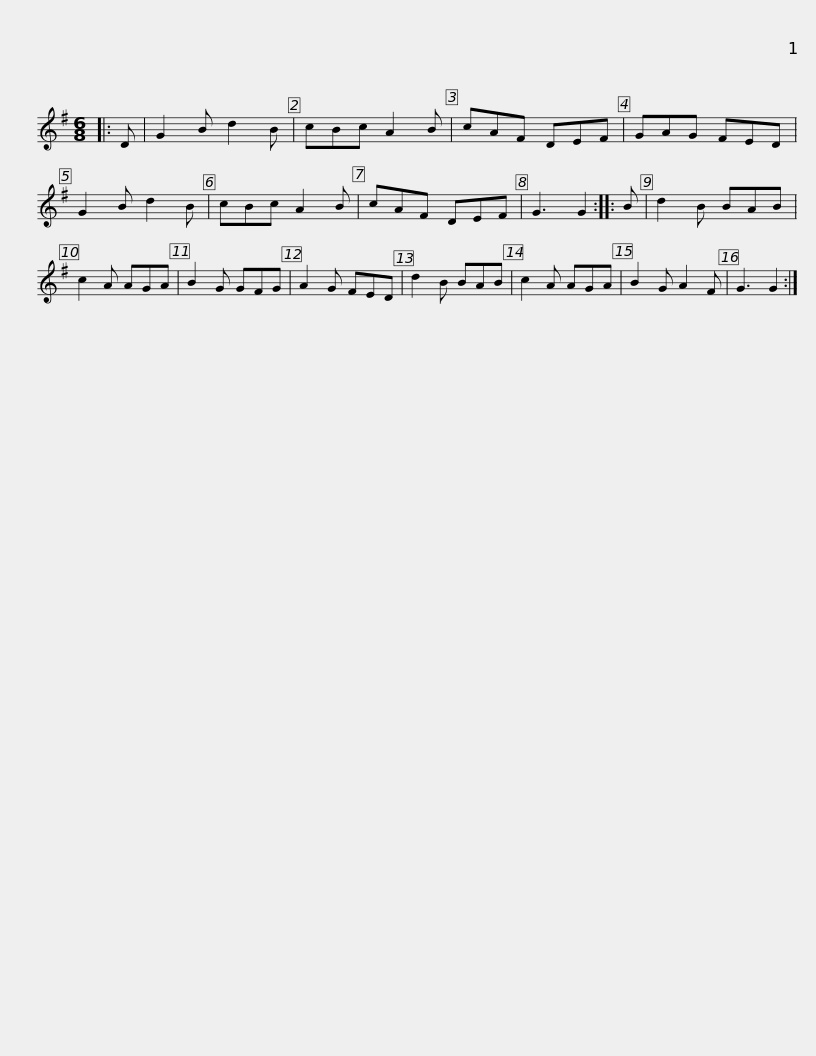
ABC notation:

X:1
L:1/8
M:6/8
I:linebreak $
K:G
V:1 treble
V:1
|: D | G2 B d2 B | cBc A2 B | cAF DEF | GAG FED | %5
 G2 B d2 B | cBc A2 B | cAF DEF | G3 G2 ::$ B | %10
 d2 B BAB | c2 A AGA | B2 G GFG | A2 G FED | d2 B BAB | %15
 c2 A AGA | B2 G A2 F | G3 G2 :| %18
